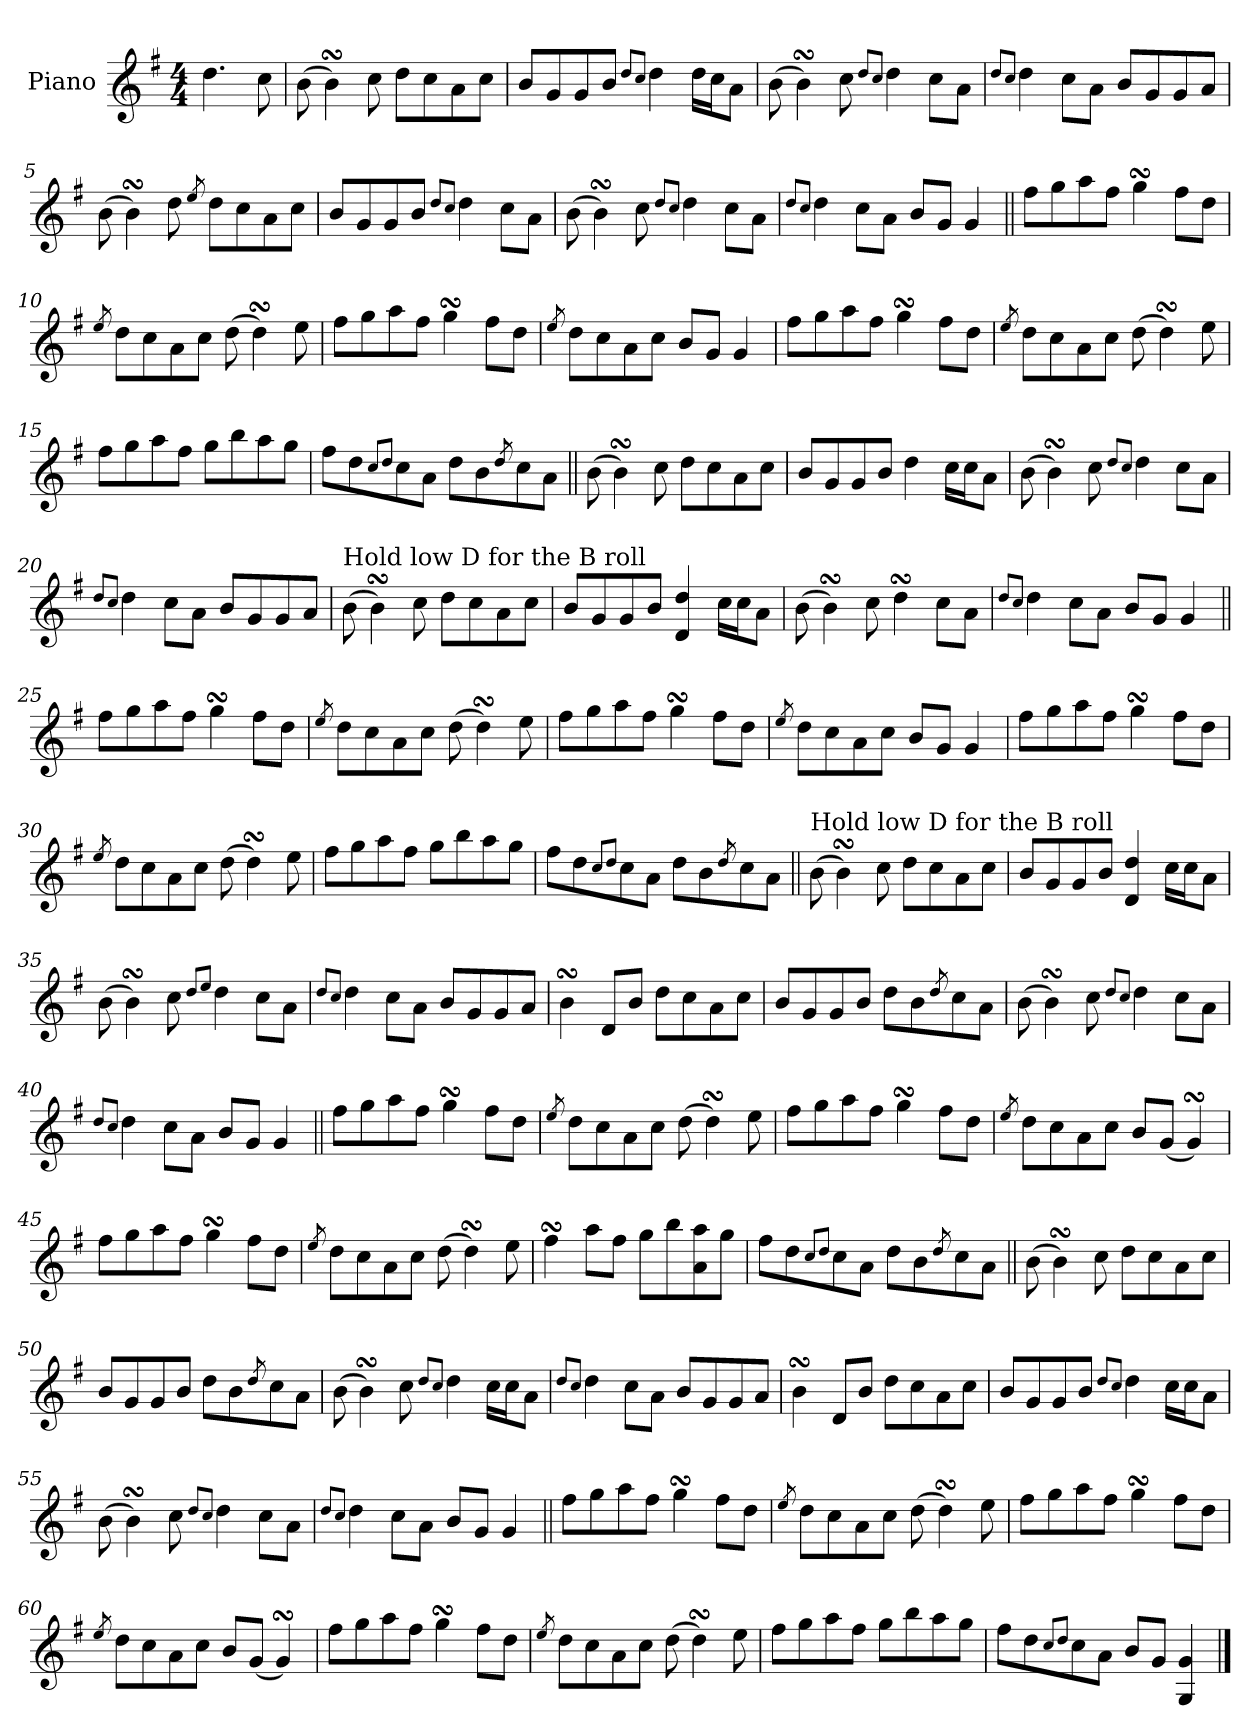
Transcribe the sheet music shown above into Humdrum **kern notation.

**kern
*part1
*staff1
*I"Piano
*I'Pno.
*clefG2
*k[f#]
*M4/4
=
4.dd\
8cc\
=1
(>8b\
4bsSsS\)
8cc\
8dd\L
8cc\
8a\
8cc\J
=2
8b/L
8g/
8g/
8b/J
8qdd/L
8qcc/J
4dd\
16dd\LL
16cc\J
8a\J
=3
(>8b\
4bsSsS\)
8cc\
8qdd/L
8qcc/J
4dd\
8cc\L
8a\J
=4
8qdd/L
8qcc/J
4dd\
8cc\L
8a\J
8b/L
8g/
8g/
8a/J
!!LO:LB:g=z
=5
(>8b\
4bsSsS\)
8dd\
8qee/
8dd\L
8cc\
8a\
8cc\J
=6
8b/L
8g/
8g/
8b/J
8qdd/L
8qcc/J
4dd\
8cc\L
8a\J
=7
(>8b\
4bsSsS\)
8cc\
8qdd/L
8qcc/J
4dd\
8cc\L
8a\J
=8
8qdd/L
8qcc/J
4dd\
8cc\L
8a\J
8b/L
8g/J
4g/
=9||
8ff#\L
8gg\
8aa\
8ff#\J
4ggsSSs\
8ff#\L
8dd\J
!!LO:LB:g=z
=10
8qee/
8dd\L
8cc\
8a\
8cc\J
(>8dd\
4ddsSSS\)
8ee\
=11
8ff#\L
8gg\
8aa\
8ff#\J
4ggsSSs\
8ff#\L
8dd\J
=12
8qee/
8dd\L
8cc\
8a\
8cc\J
8b/L
8g/J
4g/
=13
8ff#\L
8gg\
8aa\
8ff#\J
4ggsSSs\
8ff#\L
8dd\J
=14
8qee/
8dd\L
8cc\
8a\
8cc\J
(>8dd\
4ddsSSS\)
8ee\
!!LO:LB:g=z
=15
8ff#\L
8gg\
8aa\
8ff#\J
8gg\L
8bb\
8aa\
8gg\J
=16
8ff#\L
8dd\
8qcc/L
8qdd/J
8cc\
8a\J
8dd\L
8b\
8qdd/
8cc\
8a\J
=17||
(>8b\
4bsSsS\)
8cc\
8dd\L
8cc\
8a\
8cc\J
=18
8b/L
8g/
8g/
8b/J
4dd\
16cc\LL
16cc\J
8a\J
=19
(>8b\
4bsSsS\)
8cc\
8qdd/L
8qcc/J
4dd\
8cc\L
8a\J
!!LO:LB:g=z
=20
8qdd/L
8qcc/J
4dd\
8cc\L
8a\J
8b/L
8g/
8g/
8a/J
=21
!LO:TX:a:t=Hold low D for the B roll
(>8b\
4bsSsS\)
8cc\
8dd\L
8cc\
8a\
8cc\J
=22
8b/L
8g/
8g/
8b/J
4d/ 4dd/
16cc\LL
16cc\J
8a\J
=23
(>8b\
4bsSsS\)
8cc\
4ddsSSS\
8cc\L
8a\J
=24
8qdd/L
8qcc/J
4dd\
8cc\L
8a\J
8b/L
8g/J
4g/
!!LO:LB:g=z
=25||
8ff#\L
8gg\
8aa\
8ff#\J
4ggsSSs\
8ff#\L
8dd\J
=26
8qee/
8dd\L
8cc\
8a\
8cc\J
(>8dd\
4ddsSSS\)
8ee\
=27
8ff#\L
8gg\
8aa\
8ff#\J
4ggsSSs\
8ff#\L
8dd\J
=28
8qee/
8dd\L
8cc\
8a\
8cc\J
8b/L
8g/J
4g/
=29
8ff#\L
8gg\
8aa\
8ff#\J
4ggsSSs\
8ff#\L
8dd\J
!!LO:LB:g=z
=30
8qee/
8dd\L
8cc\
8a\
8cc\J
(>8dd\
4ddsSSS\)
8ee\
=31
8ff#\L
8gg\
8aa\
8ff#\J
8gg\L
8bb\
8aa\
8gg\J
=32
8ff#\L
8dd\
8qcc/L
8qdd/J
8cc\
8a\J
8dd\L
8b\
8qdd/
8cc\
8a\J
=33||
!LO:TX:a:t=Hold low D for the B roll
(>8b\
4bsSsS\)
8cc\
8dd\L
8cc\
8a\
8cc\J
=34
8b/L
8g/
8g/
8b/J
4d/ 4dd/
16cc\LL
16cc\J
8a\J
!!LO:LB:g=z
=35
(>8b\
4bsSsS\)
8cc\
8qdd/L
8qee/J
4dd\
8cc\L
8a\J
=36
8qdd/L
8qcc/J
4dd\
8cc\L
8a\J
8b/L
8g/
8g/
8a/J
=37
4bsSsS\
8d/L
8b/J
8dd\L
8cc\
8a\
8cc\J
=38
8b/L
8g/
8g/
8b/J
8dd\L
8b\
8qdd/
8cc\
8a\J
=39
(>8b\
4bsSsS\)
8cc\
8qdd/L
8qcc/J
4dd\
8cc\L
8a\J
!!LO:LB:g=z
=40
8qdd/L
8qcc/J
4dd\
8cc\L
8a\J
8b/L
8g/J
4g/
=41||
8ff#\L
8gg\
8aa\
8ff#\J
4ggsSSs\
8ff#\L
8dd\J
=42
8qee/
8dd\L
8cc\
8a\
8cc\J
(>8dd\
4ddsSSS\)
8ee\
=43
8ff#\L
8gg\
8aa\
8ff#\J
4ggsSSs\
8ff#\L
8dd\J
=44
8qee/
8dd\L
8cc\
8a\
8cc\J
8b/L
(<8g/J
4gsSSs/)
!!LO:LB:g=z
=45
8ff#\L
8gg\
8aa\
8ff#\J
4ggsSSs\
8ff#\L
8dd\J
=46
8qee/
8dd\L
8cc\
8a\
8cc\J
(>8dd\
4ddsSSS\)
8ee\
=47
4ff#sSsS\
8aa\L
8ff#\J
8gg\L
8bb\
8a\ 8aa\
8gg\J
=48
8ff#\L
8dd\
8qcc/L
8qdd/J
8cc\
8a\J
8dd\L
8b\
8qdd/
8cc\
8a\J
=49||
(>8b\
4bsSsS\)
8cc\
8dd\L
8cc\
8a\
8cc\J
!!LO:PB:g=z
=50
8b/L
8g/
8g/
8b/J
8dd\L
8b\
8qdd/
8cc\
8a\J
=51
(>8b\
4bsSsS\)
8cc\
8qdd/L
8qcc/J
4dd\
16cc\LL
16cc\J
8a\J
=52
8qdd/L
8qcc/J
4dd\
8cc\L
8a\J
8b/L
8g/
8g/
8a/J
=53
4bsSsS\
8d/L
8b/J
8dd\L
8cc\
8a\
8cc\J
=54
8b/L
8g/
8g/
8b/J
8qdd/L
8qcc/J
4dd\
16cc\LL
16cc\J
8a\J
!!LO:LB:g=z
=55
(>8b\
4bsSsS\)
8cc\
8qdd/L
8qcc/J
4dd\
8cc\L
8a\J
=56
8qdd/L
8qcc/J
4dd\
8cc\L
8a\J
8b/L
8g/J
4g/
=57||
8ff#\L
8gg\
8aa\
8ff#\J
4ggsSSs\
8ff#\L
8dd\J
=58
8qee/
8dd\L
8cc\
8a\
8cc\J
(>8dd\
4ddsSSS\)
8ee\
=59
8ff#\L
8gg\
8aa\
8ff#\J
4ggsSSs\
8ff#\L
8dd\J
!!LO:LB:g=z
=60
8qee/
8dd\L
8cc\
8a\
8cc\J
8b/L
(<8g/J
4gsSSs/)
=61
8ff#\L
8gg\
8aa\
8ff#\J
4ggsSSs\
8ff#\L
8dd\J
=62
8qee/
8dd\L
8cc\
8a\
8cc\J
(>8dd\
4ddsSSS\)
8ee\
=63
8ff#\L
8gg\
8aa\
8ff#\J
8gg\L
8bb\
8aa\
8gg\J
=64
8ff#\L
8dd\
8qcc/L
8qdd/J
8cc\
8a\J
8b/L
8g/J
4G/ 4g/
==
*-
